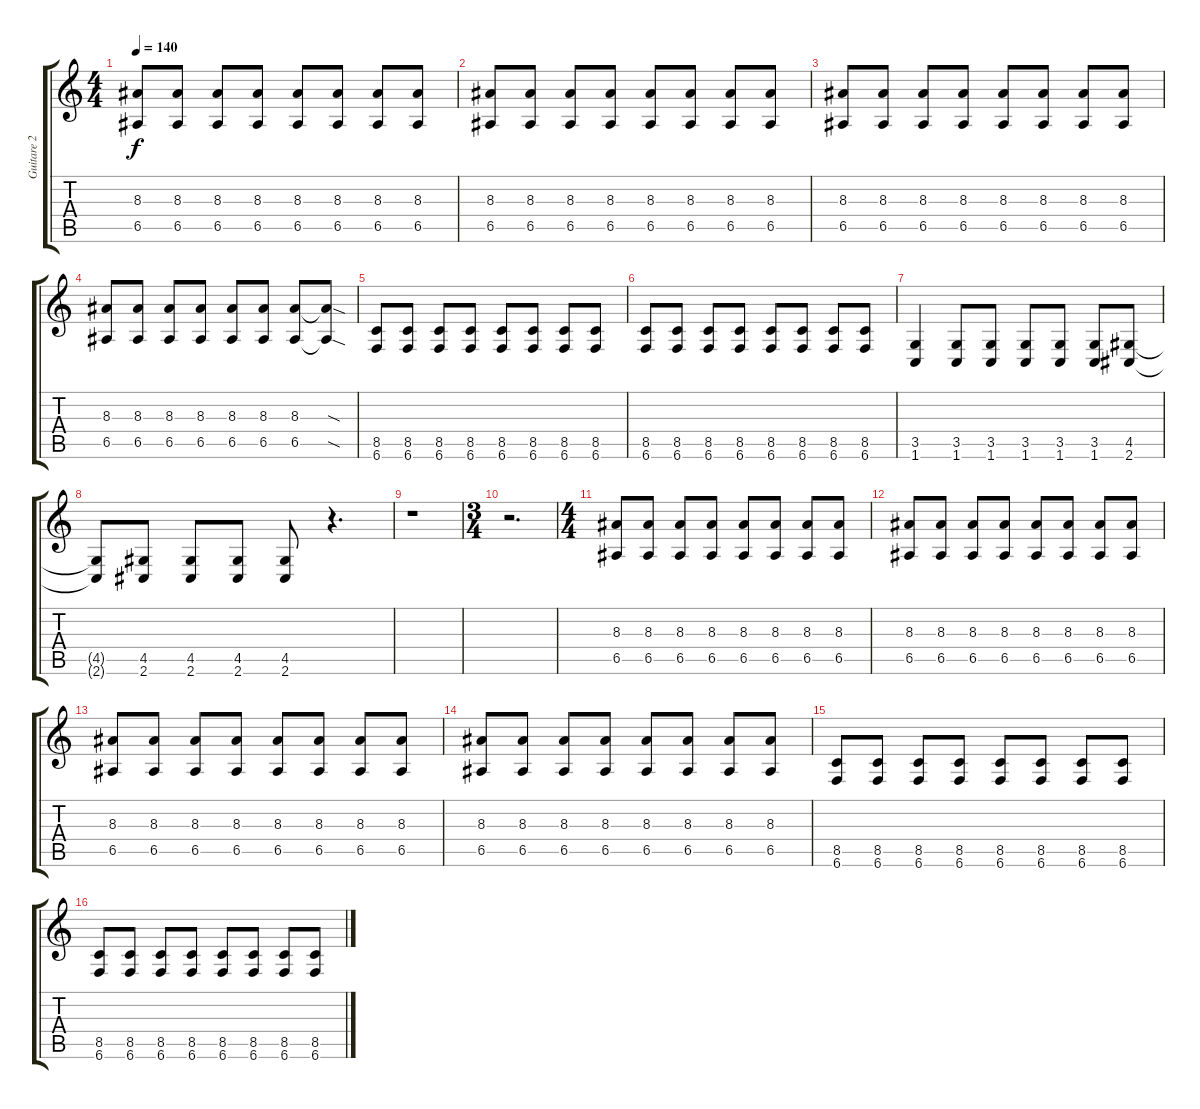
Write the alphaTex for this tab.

\track ("Guitare 2" "Guitare 2") {instrument distortionguitar}
\staff {score tabs}
\tuning (B3 Gb3 D3 A2 E2 B1) {hide}
\ts (4 4)
\tempo 140
\clef g2
\ks c
(8.3 6.5).8{dy f} (8.3 6.5).8 (8.3 6.5).8 (8.3 6.5).8 (8.3 6.5).8 (8.3 6.5).8 (8.3 6.5).8 (8.3 6.5).8 |
(8.3 6.5).8 (8.3 6.5).8 (8.3 6.5).8 (8.3 6.5).8 (8.3 6.5).8 (8.3 6.5).8 (8.3 6.5).8 (8.3 6.5).8 |
(8.3 6.5).8 (8.3 6.5).8 (8.3 6.5).8 (8.3 6.5).8 (8.3 6.5).8 (8.3 6.5).8 (8.3 6.5).8 (8.3 6.5).8 |
(8.3 6.5).8 (8.3 6.5).8 (8.3 6.5).8 (8.3 6.5).8 (8.3 6.5).8 (8.3 6.5).8 (8.3 6.5).8 (8.3{sod t} 6.5{sod t}).8 |
(8.5 6.6).8 (8.5 6.6).8 (8.5 6.6).8 (8.5 6.6).8 (8.5 6.6).8 (8.5 6.6).8 (8.5 6.6).8 (8.5 6.6).8 |
(8.5 6.6).8 (8.5 6.6).8 (8.5 6.6).8 (8.5 6.6).8 (8.5 6.6).8 (8.5 6.6).8 (8.5 6.6).8 (8.5 6.6).8 |
(3.5 1.6).4 (3.5 1.6).8 (3.5 1.6).8 (3.5 1.6).8 (3.5 1.6).8 (3.5 1.6).8 (4.5 2.6).8 |
(4.5{t} 2.6{t}).8 (4.5 2.6).8 (4.5 2.6).8 (4.5 2.6).8 (4.5 2.6).8 r.4{d} |
r.1 |
\ts (3 4)
r.2{d} |
\ts (4 4)
(8.3 6.5).8 (8.3 6.5).8 (8.3 6.5).8 (8.3 6.5).8 (8.3 6.5).8 (8.3 6.5).8 (8.3 6.5).8 (8.3 6.5).8 |
(8.3 6.5).8 (8.3 6.5).8 (8.3 6.5).8 (8.3 6.5).8 (8.3 6.5).8 (8.3 6.5).8 (8.3 6.5).8 (8.3 6.5).8 |
(8.3 6.5).8 (8.3 6.5).8 (8.3 6.5).8 (8.3 6.5).8 (8.3 6.5).8 (8.3 6.5).8 (8.3 6.5).8 (8.3 6.5).8 |
(8.3 6.5).8 (8.3 6.5).8 (8.3 6.5).8 (8.3 6.5).8 (8.3 6.5).8 (8.3 6.5).8 (8.3 6.5).8 (8.3 6.5).8 |
(8.5 6.6).8 (8.5 6.6).8 (8.5 6.6).8 (8.5 6.6).8 (8.5 6.6).8 (8.5 6.6).8 (8.5 6.6).8 (8.5 6.6).8 |
(8.5 6.6).8 (8.5 6.6).8 (8.5 6.6).8 (8.5 6.6).8 (8.5 6.6).8 (8.5 6.6).8 (8.5 6.6).8 (8.5 6.6).8
